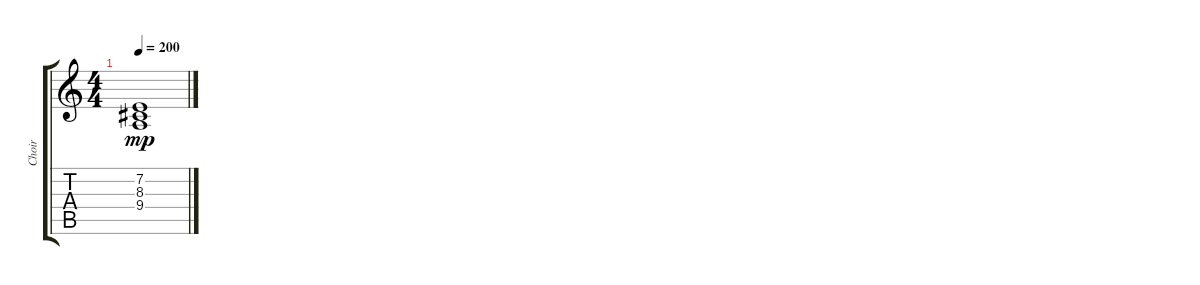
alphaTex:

\track ("Choir" "Choir") {instrument choiraahs}
\staff {score tabs}
\tuning (D4 A3 F3 C3 G2 D2) {hide}
\ts (4 4)
\tempo 200
\clef g2
\ks c
(7.2 8.3 9.4).1{dy mp}
